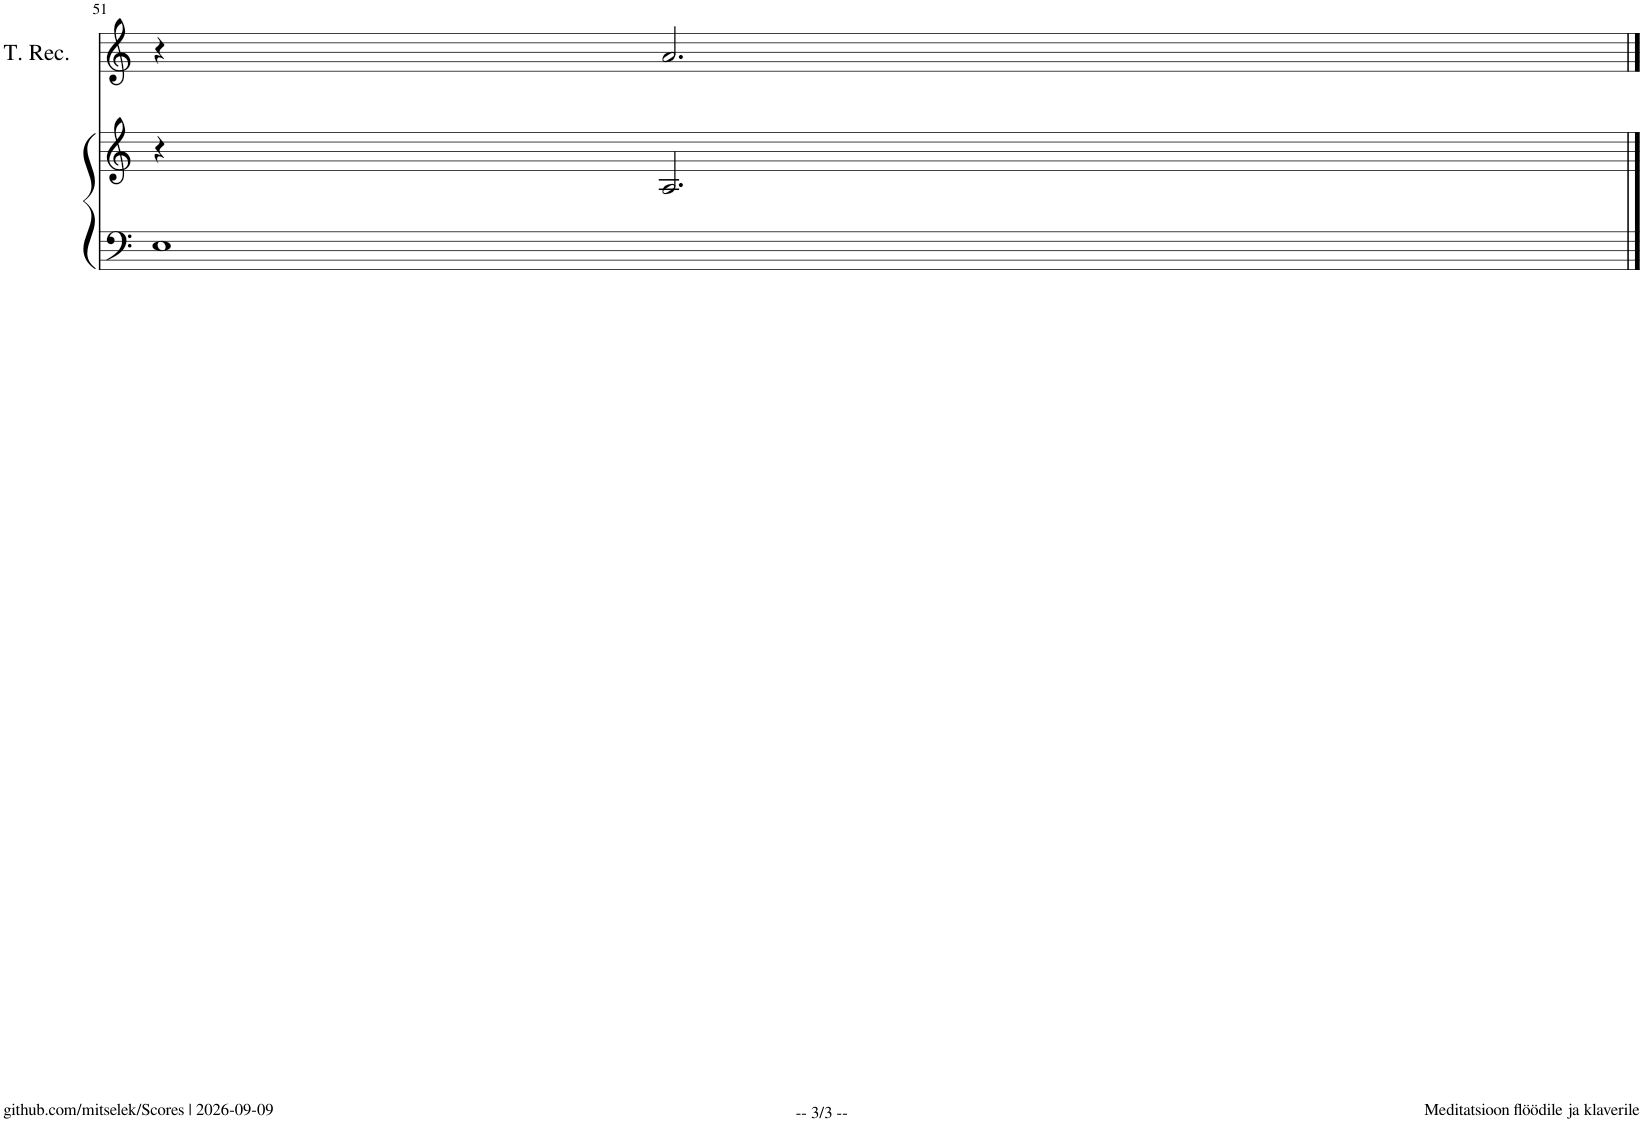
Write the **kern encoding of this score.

**kern	**kern	**kern
*part2	*part2	*part1
*staff3	*staff2	*staff1
*I"Piano	*	*I"Tenor Recorder
*I'Pno	*	*I'T. Rec.
!!LO:PB:g=z
*clefF4	*clefG2	*clefG2
*k[]	*k[]	*k[]
*M4/4	*M4/4	*M4/4
=51	=51	=51
1E	4r	4r
.	2.A/	2.a/
==	==	==
*-	*-	*-
